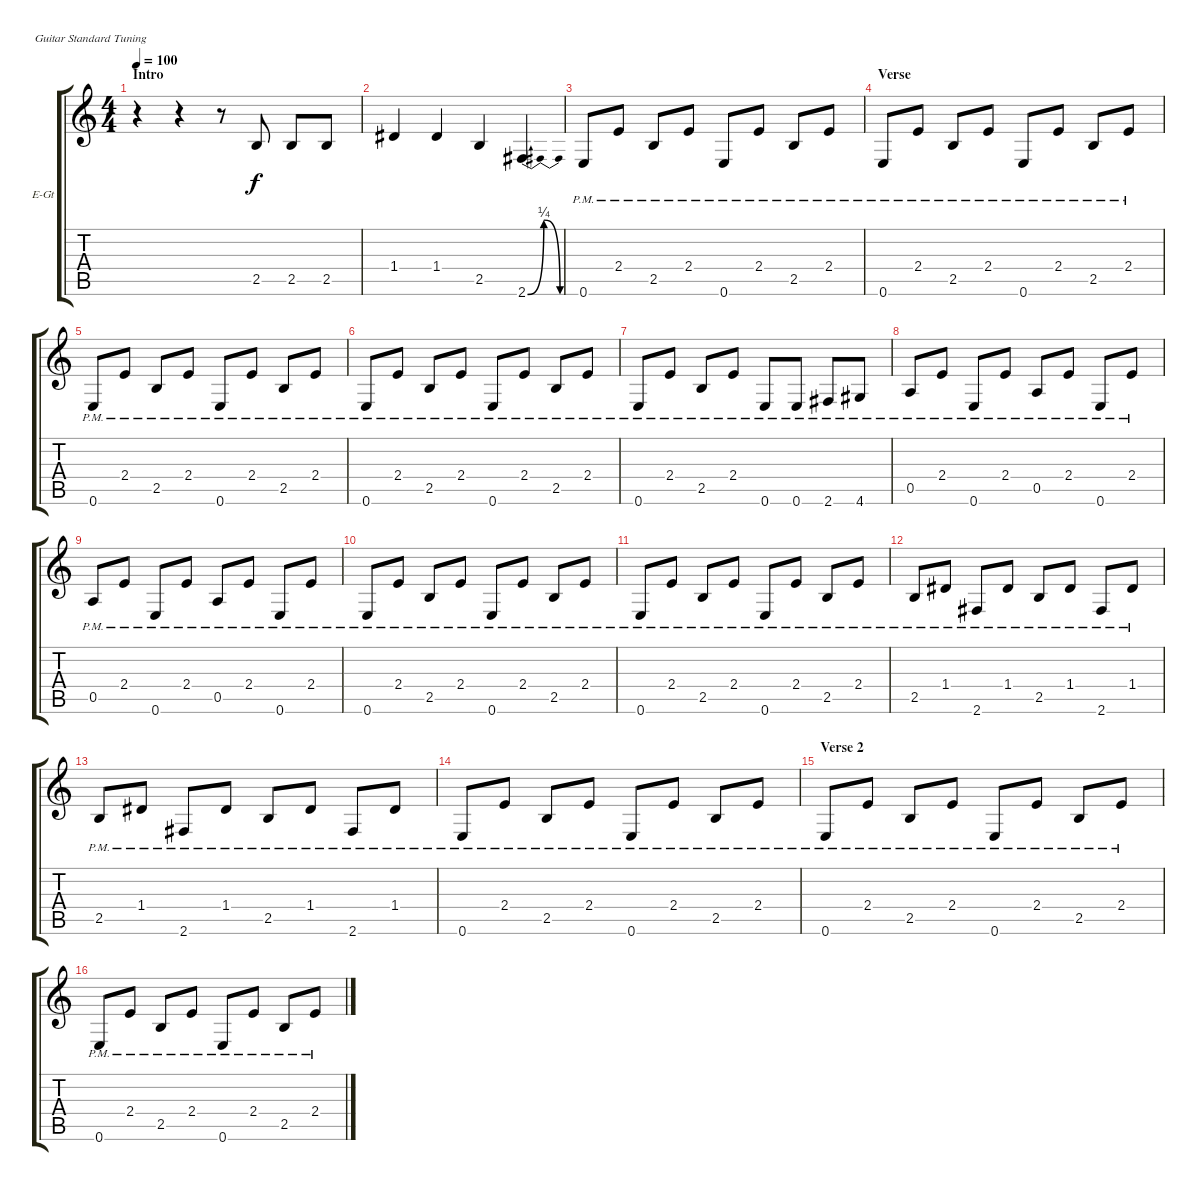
\defaultSystemsLayout 4
\bracketExtendMode groupsimilarinstruments
\firstSystemTrackNameOrientation horizontal
\otherSystemsTrackNameOrientation horizontal
\track ("Electric Guitar" "E-Gt") {instrument electricguitarclean}
\staff {score tabs}
\tuning (E4 B3 G3 D3 A2 E2)
\ts (4 4)
\section ("" "Intro")
\tempo 100
\clef g2
\ks c
r.4{dy f instrument electricguitarclean} r.4 r.8 2.5.8 2.5.8 2.5.8 |
1.4.4 1.4.4 2.5.4 2.6{be (bendrelease 0 0 16.2 1 30.599999999999998 1 37.8 0)}.4 |
0.6{pm}.8 2.4{pm}.8 2.5{pm}.8 2.4{pm}.8 0.6{pm}.8 2.4{pm}.8 2.5{pm}.8 2.4{pm}.8 |
\section ("" "Verse")
0.6{pm}.8 2.4{pm}.8 2.5{pm}.8 2.4{pm}.8 0.6{pm}.8 2.4{pm}.8 2.5{pm}.8 2.4{pm}.8 |
0.6{pm}.8 2.4{pm}.8 2.5{pm}.8 2.4{pm}.8 0.6{pm}.8 2.4{pm}.8 2.5{pm}.8 2.4{pm}.8 |
0.6{pm}.8 2.4{pm}.8 2.5{pm}.8 2.4{pm}.8 0.6{pm}.8 2.4{pm}.8 2.5{pm}.8 2.4{pm}.8 |
0.6{pm}.8 2.4{pm}.8 2.5{pm}.8 2.4{pm}.8 0.6{pm}.8 0.6{pm}.8 2.6{pm}.8 4.6{pm}.8 |
0.5{pm}.8 2.4{pm}.8 0.6{pm}.8 2.4{pm}.8 0.5{pm}.8 2.4{pm}.8 0.6{pm}.8 2.4{pm}.8 |
0.5{pm}.8 2.4{pm}.8 0.6{pm}.8 2.4{pm}.8 0.5{pm}.8 2.4{pm}.8 0.6{pm}.8 2.4{pm}.8 |
0.6{pm}.8 2.4{pm}.8 2.5{pm}.8 2.4{pm}.8 0.6{pm}.8 2.4{pm}.8 2.5{pm}.8 2.4{pm}.8 |
0.6{pm}.8 2.4{pm}.8 2.5{pm}.8 2.4{pm}.8 0.6{pm}.8 2.4{pm}.8 2.5{pm}.8 2.4{pm}.8 |
2.5{pm}.8 1.4{pm}.8 2.6{pm}.8 1.4{pm}.8 2.5{pm}.8 1.4{pm}.8 2.6{pm}.8 1.4{pm}.8 |
2.5{pm}.8 1.4{pm}.8 2.6{pm}.8 1.4{pm}.8 2.5{pm}.8 1.4{pm}.8 2.6{pm}.8 1.4{pm}.8 |
0.6{pm}.8 2.4{pm}.8 2.5{pm}.8 2.4{pm}.8 0.6{pm}.8 2.4{pm}.8 2.5{pm}.8 2.4{pm}.8 |
\section ("" "Verse 2")
0.6{pm}.8 2.4{pm}.8 2.5{pm}.8 2.4{pm}.8 0.6{pm}.8 2.4{pm}.8 2.5{pm}.8 2.4{pm}.8 |
0.6{pm}.8 2.4{pm}.8 2.5{pm}.8 2.4{pm}.8 0.6{pm}.8 2.4{pm}.8 2.5{pm}.8 2.4{pm}.8
